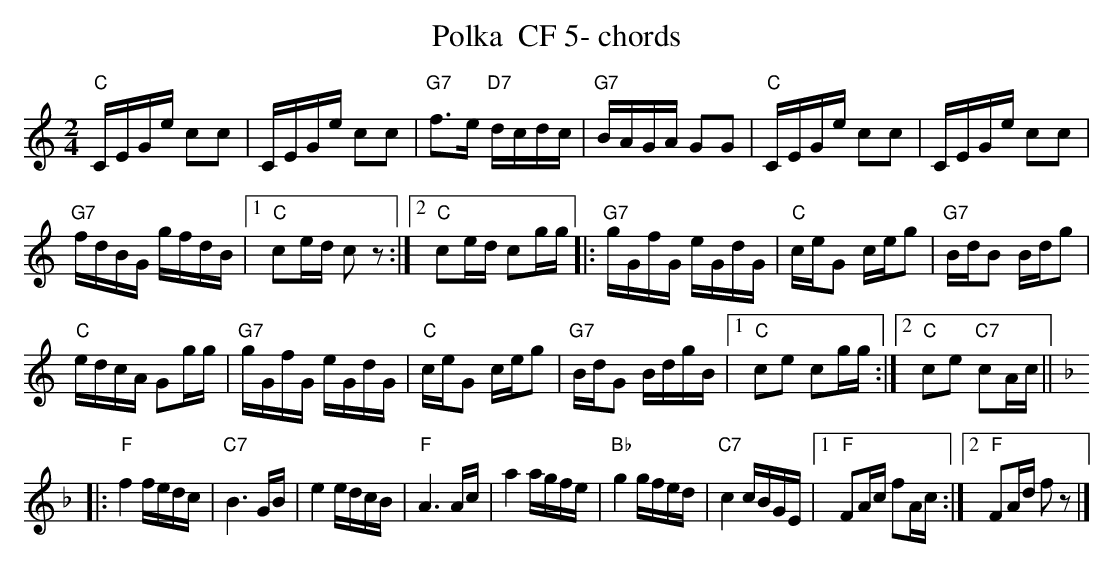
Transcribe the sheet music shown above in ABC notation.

X:1
T:Polka  CF 5- chords
M:2/4
L:1/16
K:Cmaj%%MIDI gchordon
"C"CEGe c2c2 | CEGe c2c2 | "G7"f3e "D7"dcdc | "G7"BAGA G2G2 | "C"CEGe c2c2 | CEGe c2c2 |
"G7"fdBG gfdB |1 "C"c2ed c2z2 :|2 "C"c2ed c2gg |: "G7"gGfG eGdG | "C"ceG2 ceg2 | "G7"BdB2 Bdg2 |
"C"edcA G2gg | "G7"gGfG eGdG | "C"ceG2 ceg2 | "G7"BdG2 BdgB |1 "C"c2e2 c2gg :|2 "C"c2e2 "C7"c2Ac || [K:Fmaj]
|: "F"f4fedc | "C7"B6GB | e4 edcB | "F"A6Ac | a4agfe | "Bb"g4gfed | "C7"c4 cBGE |1 "F"F2Ac f2Ac :|2 "F"F2Ad f2z2 |]
